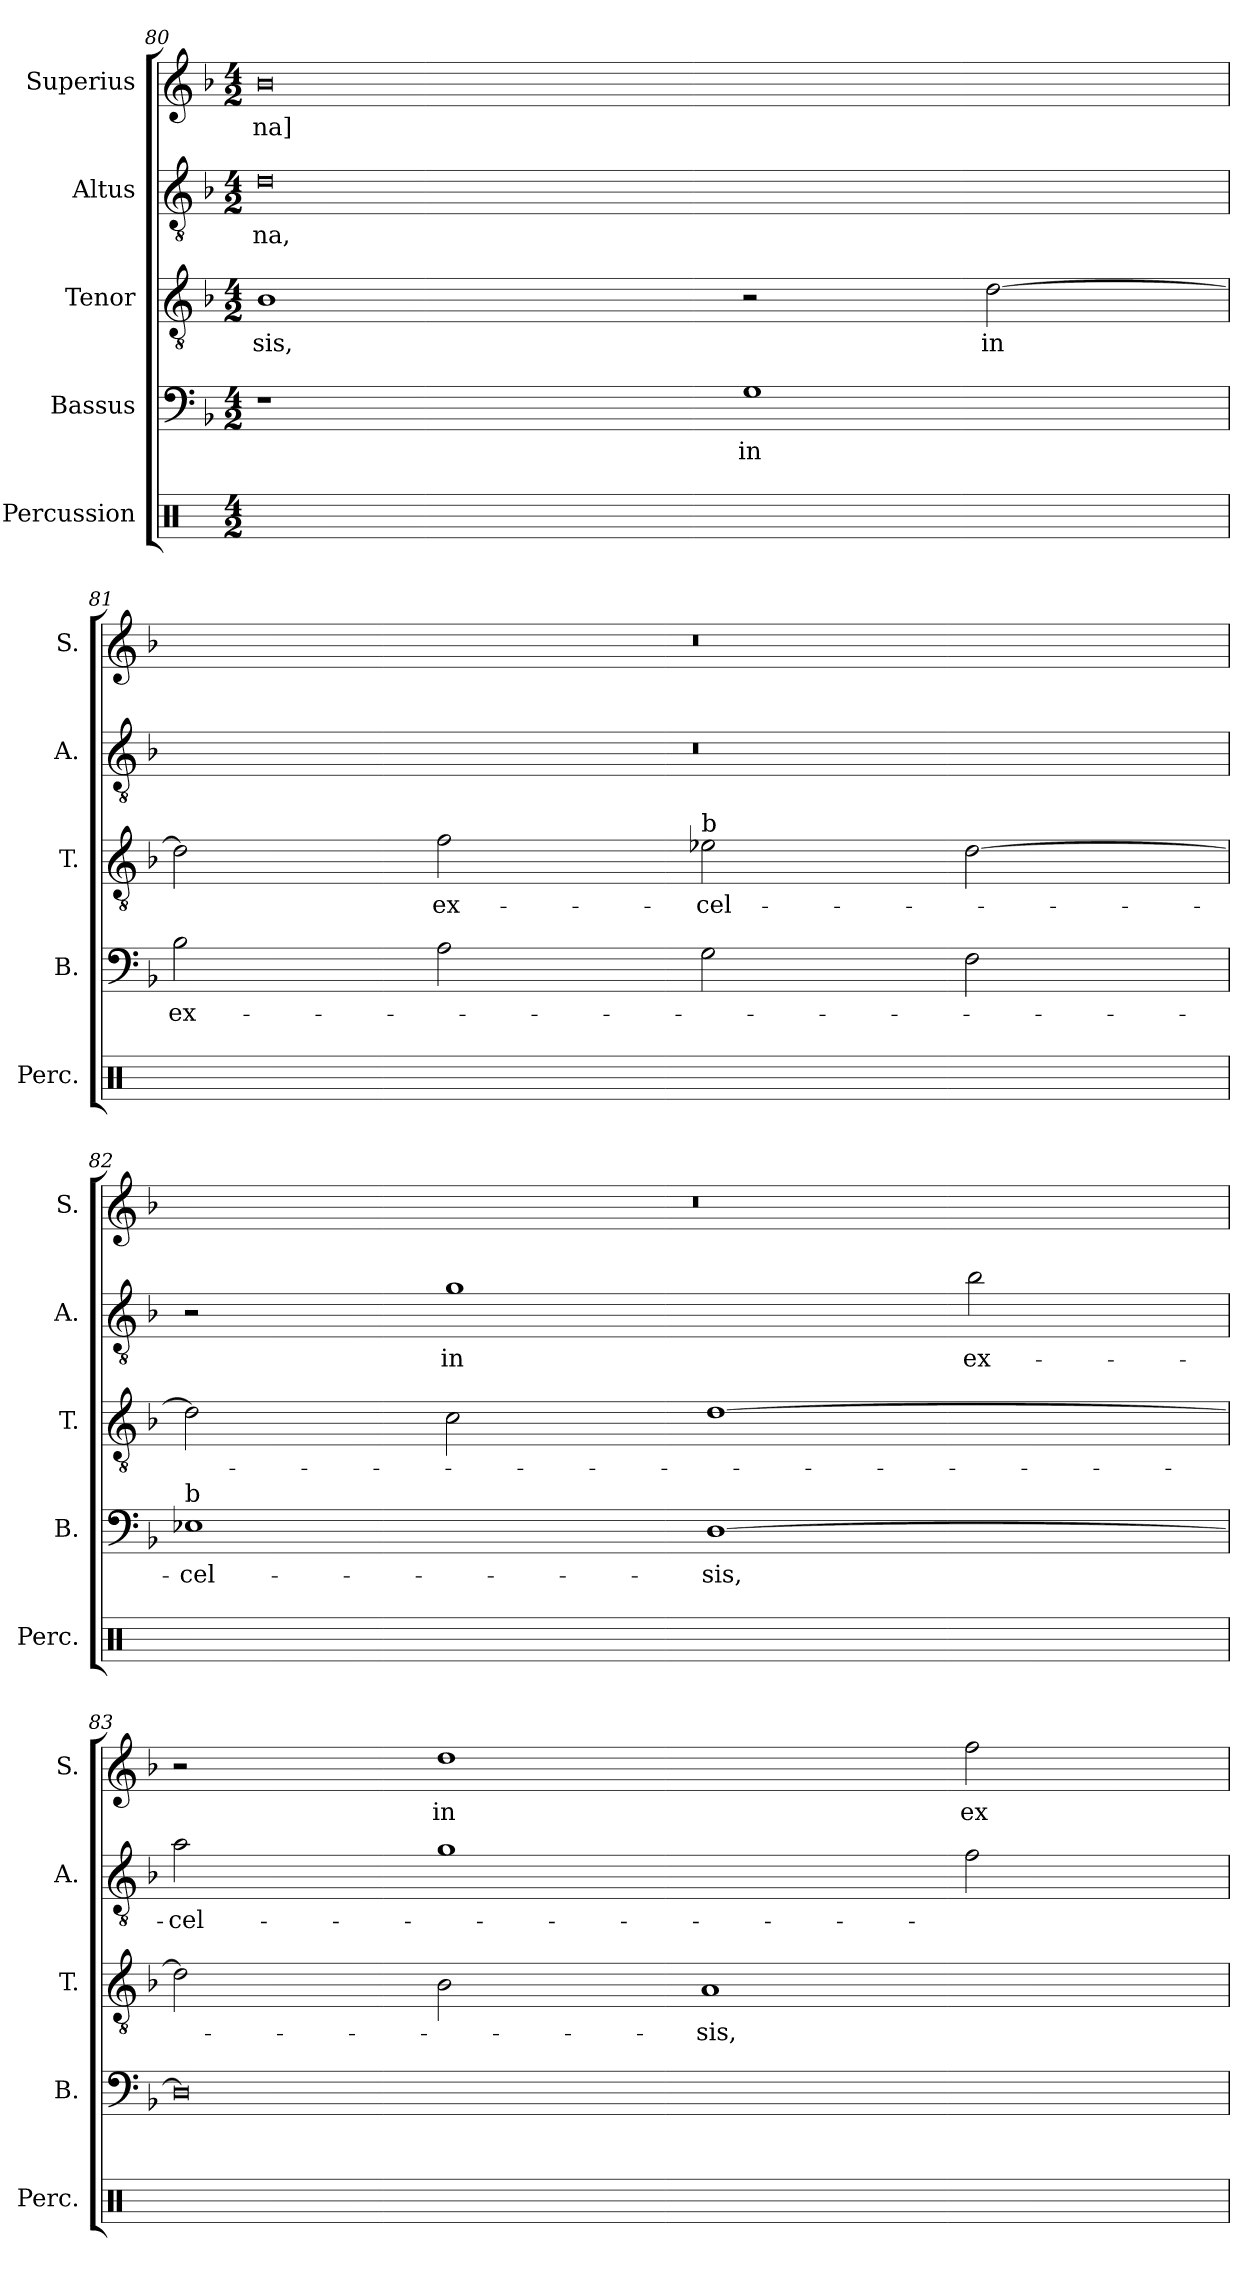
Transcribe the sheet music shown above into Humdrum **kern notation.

**kern	**kern	**text	**kern	**text	**kern	**text	**kern	**text
*part5	*part4	*part4	*part3	*part3	*part2	*part2	*part1	*part1
*staff5	*staff4	*staff4	*staff3	*staff3	*staff2	*staff2	*staff1	*staff1
*I"Percussion	*I"Bassus	*	*I"Tenor	*	*I"Altus	*	*I"Superius	*
*I'Perc.	*I'B.	*	*I'T.	*	*I'A.	*	*I'S.	*
*clefX	*clefF4	*	*clefGv2	*	*clefGv2	*	*clefG2	*
*	*	*	*ITrd7c12	*	*ITrd7c12	*	*	*
*k[]	*k[b-]	*	*k[b-]	*	*k[b-]	*	*k[b-]	*
*C:	*F:	*	*F:	*	*F:	*	*F:	*
*M4/2	*M4/2	*	*M4/2	*	*M4/2	*	*M4/2	*
=80	=80	=80	=80	=80	=80	=80	=80	=80
!	!	!	!	!LO:LY:b:color=#000000	!	!	!	!
!	!	!	!	!	!	!LO:LY:b:color=#000000	!	!
!	!	!	!	!	!	!	!	!LO:LY:b:color=#000000
16Rei/LLyy	1r	.	1BB-i	-sis,	0Di	-na,	0b-i	-na]
16Rei/yy	.	.	.	.	.	.	.	.
16Rei/yy	.	.	.	.	.	.	.	.
16Rei/JJyy	.	.	.	.	.	.	.	.
16Rei/LLyy	.	.	.	.	.	.	.	.
16Rei/yy	.	.	.	.	.	.	.	.
16Rei/yy	.	.	.	.	.	.	.	.
16Rei/JJyy	.	.	.	.	.	.	.	.
16Rei/LLyy	.	.	.	.	.	.	.	.
16Rei/yy	.	.	.	.	.	.	.	.
16Rei/yy	.	.	.	.	.	.	.	.
16Rei/JJyy	.	.	.	.	.	.	.	.
16Rei/LLyy	.	.	.	.	.	.	.	.
16Rei/yy	.	.	.	.	.	.	.	.
16Rei/yy	.	.	.	.	.	.	.	.
16Rei/JJyy	.	.	.	.	.	.	.	.
!	!	!LO:LY:b:color=#000000	!	!	!	!	!	!
16Rei/LLyy	1Gi	in	2r	.	.	.	.	.
16Rei/yy	.	.	.	.	.	.	.	.
16Rei/yy	.	.	.	.	.	.	.	.
16Rei/JJyy	.	.	.	.	.	.	.	.
16Rei/LLyy	.	.	.	.	.	.	.	.
16Rei/yy	.	.	.	.	.	.	.	.
16Rei/yy	.	.	.	.	.	.	.	.
16Rei/JJyy	.	.	.	.	.	.	.	.
!	!	!	!	!LO:LY:b:color=#000000	!	!	!	!
16Rei/LLyy	.	.	[>2Di\	in	.	.	.	.
16Rei/yy	.	.	.	.	.	.	.	.
16Rei/yy	.	.	.	.	.	.	.	.
16Rei/JJyy	.	.	.	.	.	.	.	.
16Rei/LLyy	.	.	.	.	.	.	.	.
16Rei/yy	.	.	.	.	.	.	.	.
16Rei/yy	.	.	.	.	.	.	.	.
16Rei/JJyy	.	.	.	.	.	.	.	.
=81	=81	=81	=81	=81	=81	=81	=81	=81
!	!	!LO:LY:b:color=#000000	!	!	!LO:N:vis=1	!	!LO:N:vis=1	!
16Rei/LLyy	2B-i\	ex-	2Di\]	.	0r	.	0r	.
16Rei/yy	.	.	.	.	.	.	.	.
16Rei/yy	.	.	.	.	.	.	.	.
16Rei/JJyy	.	.	.	.	.	.	.	.
16Rei/LLyy	.	.	.	.	.	.	.	.
16Rei/yy	.	.	.	.	.	.	.	.
16Rei/yy	.	.	.	.	.	.	.	.
16Rei/JJyy	.	.	.	.	.	.	.	.
!	!	!	!	!LO:LY:b:color=#000000	!	!	!	!
16Rei/LLyy	2Ai\	.	2Fi\	ex-	.	.	.	.
16Rei/yy	.	.	.	.	.	.	.	.
16Rei/yy	.	.	.	.	.	.	.	.
16Rei/JJyy	.	.	.	.	.	.	.	.
16Rei/LLyy	.	.	.	.	.	.	.	.
16Rei/yy	.	.	.	.	.	.	.	.
16Rei/yy	.	.	.	.	.	.	.	.
16Rei/JJyy	.	.	.	.	.	.	.	.
!	!	!	!LO:TX:a:t=b	!	!	!	!	!
!	!	!	!	!LO:LY:b:color=#000000	!	!	!	!
16Rei/LLyy	2Gi\	.	2E-j\	-cel-	.	.	.	.
16Rei/yy	.	.	.	.	.	.	.	.
16Rei/yy	.	.	.	.	.	.	.	.
16Rei/JJyy	.	.	.	.	.	.	.	.
16Rei/LLyy	.	.	.	.	.	.	.	.
16Rei/yy	.	.	.	.	.	.	.	.
16Rei/yy	.	.	.	.	.	.	.	.
16Rei/JJyy	.	.	.	.	.	.	.	.
16Rei/LLyy	2Fi\	.	[>2Di\	.	.	.	.	.
16Rei/yy	.	.	.	.	.	.	.	.
16Rei/yy	.	.	.	.	.	.	.	.
16Rei/JJyy	.	.	.	.	.	.	.	.
16Rei/LLyy	.	.	.	.	.	.	.	.
16Rei/yy	.	.	.	.	.	.	.	.
16Rei/yy	.	.	.	.	.	.	.	.
16Rei/JJyy	.	.	.	.	.	.	.	.
=82	=82	=82	=82	=82	=82	=82	=82	=82
!	!LO:TX:a:t=b	!	!	!	!	!	!	!
!	!	!LO:LY:b:color=#000000	!	!	!	!	!LO:N:vis=1	!
16Rei/LLyy	1E-j	-cel-	2Di\]	.	2r	.	0r	.
16Rei/yy	.	.	.	.	.	.	.	.
16Rei/yy	.	.	.	.	.	.	.	.
16Rei/JJyy	.	.	.	.	.	.	.	.
16Rei/LLyy	.	.	.	.	.	.	.	.
16Rei/yy	.	.	.	.	.	.	.	.
16Rei/yy	.	.	.	.	.	.	.	.
16Rei/JJyy	.	.	.	.	.	.	.	.
!	!	!	!	!	!	!LO:LY:b:color=#000000	!	!
16Rei/LLyy	.	.	2Ci\	.	1Gi	in	.	.
16Rei/yy	.	.	.	.	.	.	.	.
16Rei/yy	.	.	.	.	.	.	.	.
16Rei/JJyy	.	.	.	.	.	.	.	.
16Rei/LLyy	.	.	.	.	.	.	.	.
16Rei/yy	.	.	.	.	.	.	.	.
16Rei/yy	.	.	.	.	.	.	.	.
16Rei/JJyy	.	.	.	.	.	.	.	.
!	!	!LO:LY:b:color=#000000	!	!	!	!	!	!
16Rei/LLyy	[>1Di	-sis,	[>1Di	.	.	.	.	.
16Rei/yy	.	.	.	.	.	.	.	.
16Rei/yy	.	.	.	.	.	.	.	.
16Rei/JJyy	.	.	.	.	.	.	.	.
16Rei/LLyy	.	.	.	.	.	.	.	.
16Rei/yy	.	.	.	.	.	.	.	.
16Rei/yy	.	.	.	.	.	.	.	.
16Rei/JJyy	.	.	.	.	.	.	.	.
!	!	!	!	!	!	!LO:LY:b:color=#000000	!	!
16Rei/LLyy	.	.	.	.	2B-i\	ex-	.	.
16Rei/yy	.	.	.	.	.	.	.	.
16Rei/yy	.	.	.	.	.	.	.	.
16Rei/JJyy	.	.	.	.	.	.	.	.
16Rei/LLyy	.	.	.	.	.	.	.	.
16Rei/yy	.	.	.	.	.	.	.	.
16Rei/yy	.	.	.	.	.	.	.	.
16Rei/JJyy	.	.	.	.	.	.	.	.
=83	=83	=83	=83	=83	=83	=83	=83	=83
!	!	!	!	!	!	!LO:LY:b:color=#000000	!	!
16Rei/LLyy	0Di]	.	2Di\]	.	2Ai\	-cel-	2r	.
16Rei/yy	.	.	.	.	.	.	.	.
16Rei/yy	.	.	.	.	.	.	.	.
16Rei/JJyy	.	.	.	.	.	.	.	.
16Rei/LLyy	.	.	.	.	.	.	.	.
16Rei/yy	.	.	.	.	.	.	.	.
16Rei/yy	.	.	.	.	.	.	.	.
16Rei/JJyy	.	.	.	.	.	.	.	.
!	!	!	!	!	!	!	!	!LO:LY:b:color=#000000
16Rei/LLyy	.	.	2BB-i\	.	1Gi	.	1ddi	in
16Rei/yy	.	.	.	.	.	.	.	.
16Rei/yy	.	.	.	.	.	.	.	.
16Rei/JJyy	.	.	.	.	.	.	.	.
16Rei/LLyy	.	.	.	.	.	.	.	.
16Rei/yy	.	.	.	.	.	.	.	.
16Rei/yy	.	.	.	.	.	.	.	.
16Rei/JJyy	.	.	.	.	.	.	.	.
!	!	!	!	!LO:LY:b:color=#000000	!	!	!	!
16Rei/LLyy	.	.	1AAi	-sis,	.	.	.	.
16Rei/yy	.	.	.	.	.	.	.	.
16Rei/yy	.	.	.	.	.	.	.	.
16Rei/JJyy	.	.	.	.	.	.	.	.
16Rei/LLyy	.	.	.	.	.	.	.	.
16Rei/yy	.	.	.	.	.	.	.	.
16Rei/yy	.	.	.	.	.	.	.	.
16Rei/JJyy	.	.	.	.	.	.	.	.
!	!	!	!	!	!	!	!	!LO:LY:b:color=#000000
16Rei/LLyy	.	.	.	.	2Fi\	.	2ffi\	ex-
16Rei/yy	.	.	.	.	.	.	.	.
16Rei/yy	.	.	.	.	.	.	.	.
16Rei/JJyy	.	.	.	.	.	.	.	.
16Rei/LLyy	.	.	.	.	.	.	.	.
16Rei/yy	.	.	.	.	.	.	.	.
16Rei/yy	.	.	.	.	.	.	.	.
16Rei/JJyy	.	.	.	.	.	.	.	.
=	=	=	=	=	=	=	=	=
*-	*-	*-	*-	*-	*-	*-	*-	*-
